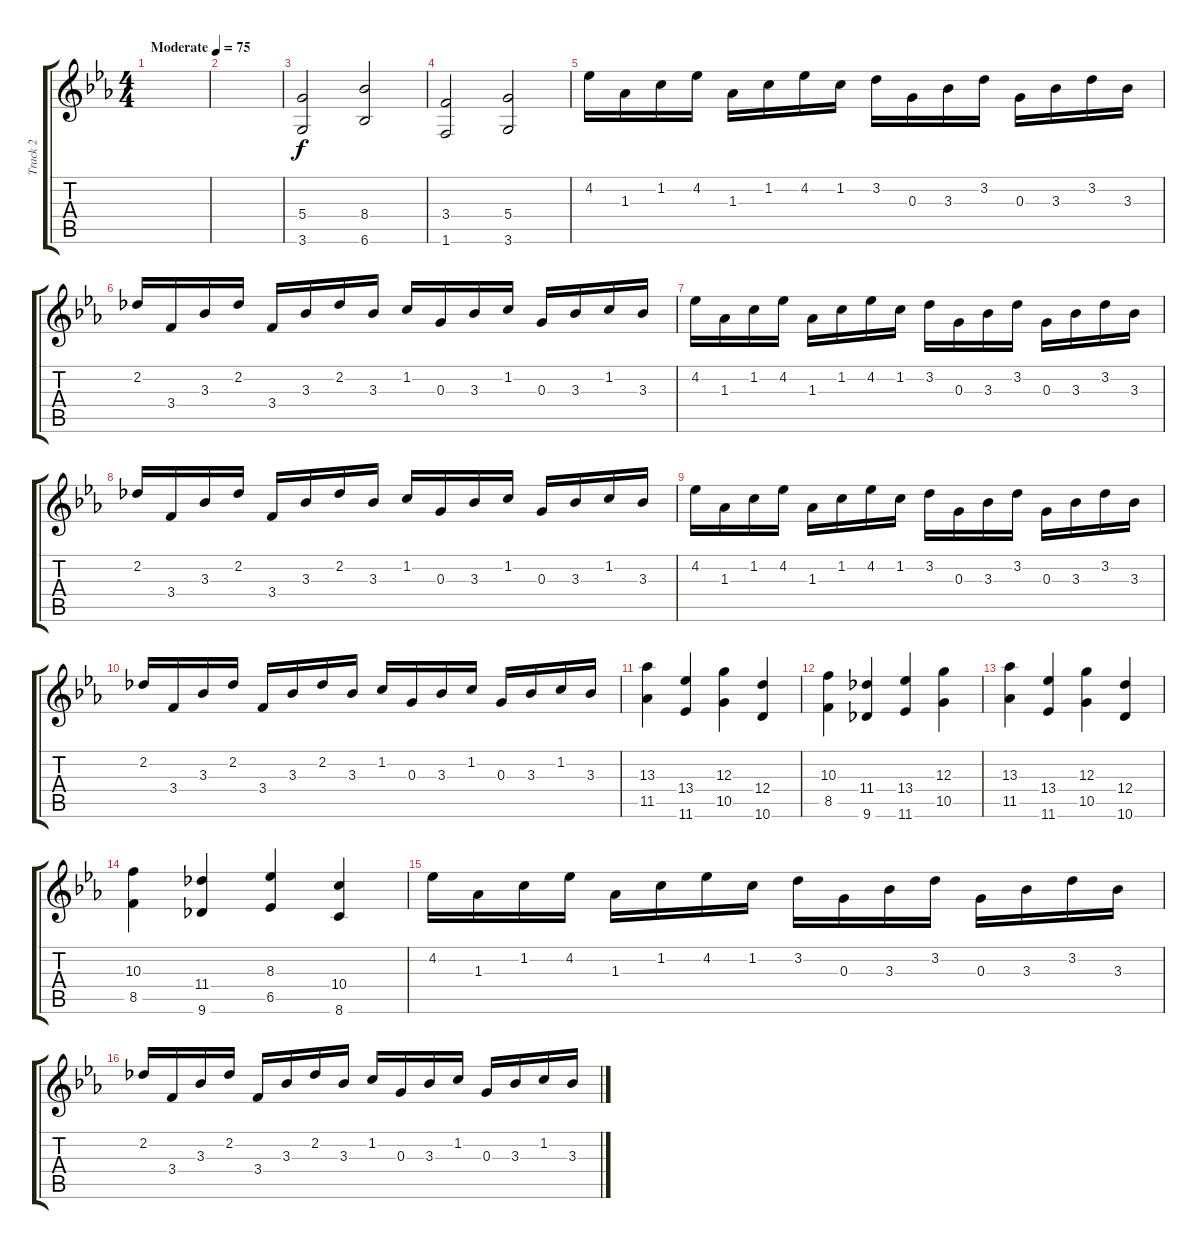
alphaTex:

\track ("Track 2" "Track 2") {instrument distortionguitar}
\staff {score tabs}
\tuning (E4 B3 G3 D3 A2 E2) {hide}
\ts (4 4)
\tempo (75 "Moderate")
\clef g2
\ks cminor
|
|
(5.4 3.6).2 (8.4 6.6).2 |
(3.4 1.6).2 (5.4 3.6).2 |
4.2.16 1.3.16 1.2.16 4.2.16 1.3.16 1.2.16 4.2.16 1.2.16 3.2.16 0.3.16 3.3.16 3.2.16 0.3.16 3.3.16 3.2.16 3.3.16 |
2.2.16 3.4.16 3.3.16 2.2.16 3.4.16 3.3.16 2.2.16 3.3.16 1.2.16 0.3.16 3.3.16 1.2.16 0.3.16 3.3.16 1.2.16 3.3.16 |
4.2.16 1.3.16 1.2.16 4.2.16 1.3.16 1.2.16 4.2.16 1.2.16 3.2.16 0.3.16 3.3.16 3.2.16 0.3.16 3.3.16 3.2.16 3.3.16 |
2.2.16 3.4.16 3.3.16 2.2.16 3.4.16 3.3.16 2.2.16 3.3.16 1.2.16 0.3.16 3.3.16 1.2.16 0.3.16 3.3.16 1.2.16 3.3.16 |
4.2.16 1.3.16 1.2.16 4.2.16 1.3.16 1.2.16 4.2.16 1.2.16 3.2.16 0.3.16 3.3.16 3.2.16 0.3.16 3.3.16 3.2.16 3.3.16 |
2.2.16 3.4.16 3.3.16 2.2.16 3.4.16 3.3.16 2.2.16 3.3.16 1.2.16 0.3.16 3.3.16 1.2.16 0.3.16 3.3.16 1.2.16 3.3.16 |
(13.3 11.5).4 (13.4 11.6).4 (12.3 10.5).4 (12.4 10.6).4 |
(10.3 8.5).4 (11.4 9.6).4 (13.4 11.6).4 (12.3 10.5).4 |
(13.3 11.5).4 (13.4 11.6).4 (12.3 10.5).4 (12.4 10.6).4 |
(10.3 8.5).4 (11.4 9.6).4 (8.3 6.5).4 (10.4 8.6).4 |
4.2.16 1.3.16 1.2.16 4.2.16 1.3.16 1.2.16 4.2.16 1.2.16 3.2.16 0.3.16 3.3.16 3.2.16 0.3.16 3.3.16 3.2.16 3.3.16 |
2.2.16 3.4.16 3.3.16 2.2.16 3.4.16 3.3.16 2.2.16 3.3.16 1.2.16 0.3.16 3.3.16 1.2.16 0.3.16 3.3.16 1.2.16 3.3.16
